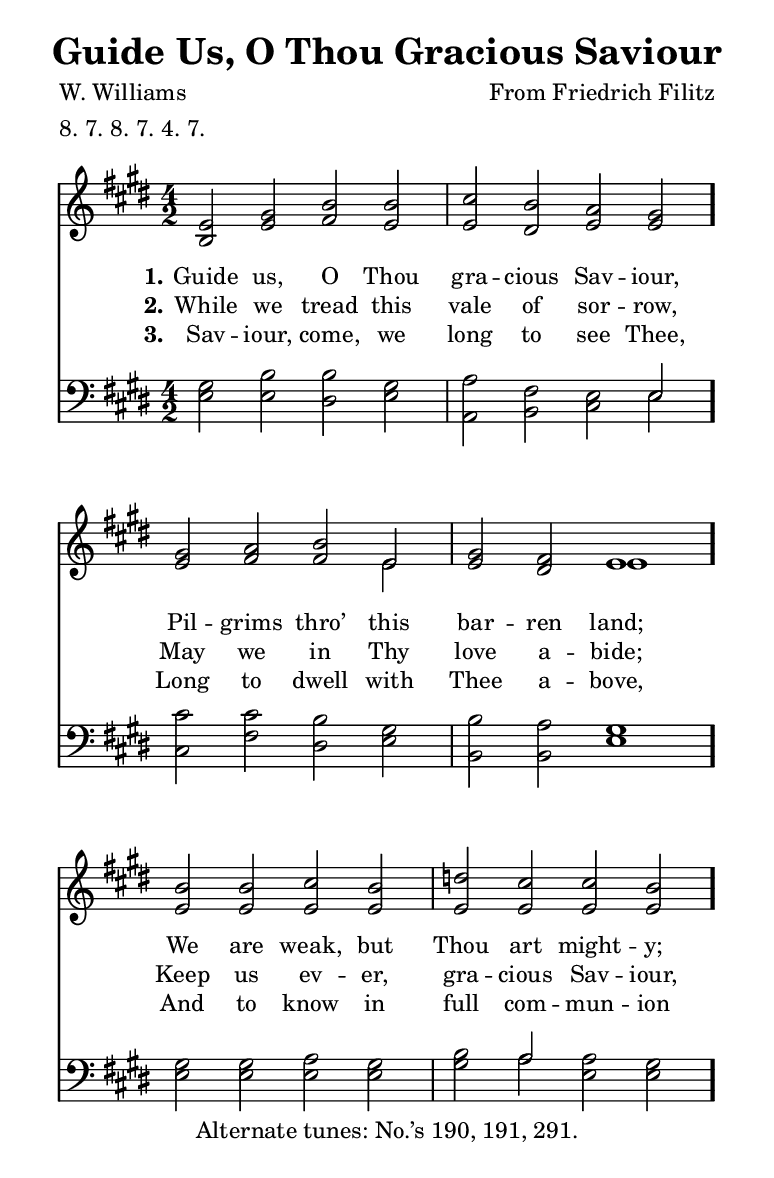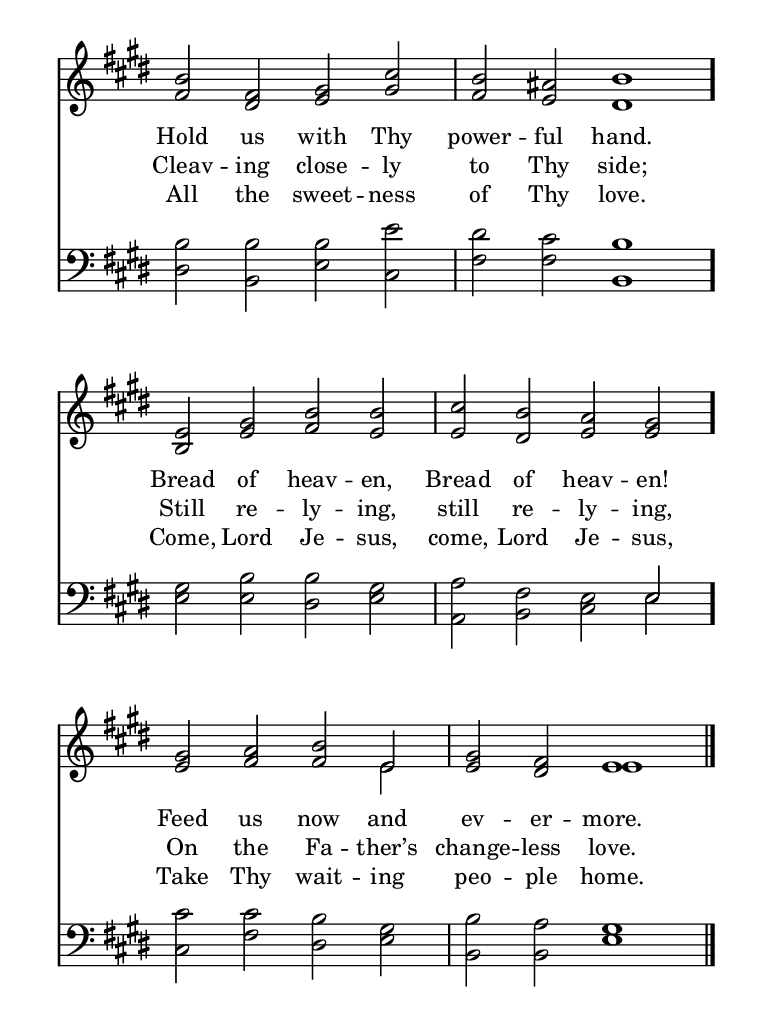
\include "common/global.ily"
\paper {
  \include "common/paper.ily"
  system-count = #(cond (is-eogsized 4) (#t #f))
  oddFooterMarkup = \markup { \fill-line { \on-the-fly \first-page "Alternate tunes: No.’s 190, 191, 291." } }
}

\header{
  hymnnumber = "163"
  title = "Guide Us, O Thou Gracious Saviour"
  tunename = "Mannheim"
  meter = "8. 7. 8. 7. 4. 7."
  poet = "W. Williams"
  composer = "From Friedrich Filitz"
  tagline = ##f
}

global = {
  \include "common/overrides.ily"
  \override Staff.TimeSignature.style = #'numbered
  \time 4/2
  \override Score.MetronomeMark.transparent = ##t % hide all fermata changes too
  \tempo 2=80
  \key e \major
  \autoBeamOff
}

notesSoprano = {
\global
\relative c' {

  e2 gis b b | cis b a gis |
  gis2 a b e, | gis fis e1 |
  b'2 b cis b | d cis cis b |
  b2 fis gis cis | b ais b1 |
  e,2 gis b b | cis b a gis |
  gis2 a b e, | gis fis e1 |

  \bar "|."

}
}

notesAlto = {
\global
\relative e' {

  b2 e fis e | e dis e e |
  e2 fis fis e | e dis e1 |
  e2 e e e | e e e e |
  fis2 dis e gis | fis e dis1 | 
  b2 e fis e | e dis e e |
  e2 fis fis e | e dis e1 |

}
}

notesTenor = {
\global
\relative a {

  gis2 b b gis | a fis e e |
  cis'2 cis b gis | b a gis1 |
  gis2 gis a gis | b a a gis |
  b2 b b e | dis cis b1 |
  gis2 b b gis | a fis e e |
  cis'2 cis b gis | b a gis1 |

}
}

notesBass = {
\global
\relative f {

  e2 e dis e | a, b cis e |
  cis2 fis dis e | b b e1 |
  e2 e e e | gis a e e |
  dis b e cis | fis fis b,1 |
  e2 e dis e | a, b cis e |
  cis2 fis dis e | b b e1 |

}
}

wordsA = \lyricmode {
\set stanza = "1."

Guide us, O Thou gra -- cious Sav -- iour, \bar "."
Pil -- grims thro’ this bar -- ren land; \bar "."
We are weak, but Thou art might -- y; \bar "."
Hold us with Thy power -- ful hand. \bar "."
Bread of heav -- en,
%{HIDE>%} Bread of heav -- en! %{<HIDE%} \bar "."
Feed us now and ev -- er -- more. \bar "."

}

wordsB = \lyricmode {
\set stanza = "2."

While we tread this vale of sor -- row,
May we in Thy love a -- bide;
Keep us ev -- er, gra -- cious Sav -- iour,
Cleav -- ing close -- ly to Thy side;
Still re -- ly -- ing,
%{HIDE>%} still re -- ly -- ing, %{<HIDE%}
On the Fa -- ther’s change -- less love.

}

wordsC = \lyricmode {
\set stanza = "3."

Sav -- iour, come, we long to see Thee,
Long to dwell with Thee a -- bove,
And to know in full com -- mun -- ion
All the sweet -- ness of Thy love.
Come, Lord Je -- sus,
%{HIDE>%} come, Lord Je -- sus, %{<HIDE%}
Take Thy wait -- ing peo -- ple home.

}

\score {
  \context ChoirStaff <<
    \context Staff = upper <<
      \set Staff.autoBeaming = ##f
      \set ChoirStaff.systemStartDelimiter = #'SystemStartBar
      \set ChoirStaff.printPartCombineTexts = ##f
      \partcombine #'(2 . 9) \notesSoprano \notesAlto
      \context NullVoice = sopranos { \voiceOne << \notesSoprano >> }
      \context NullVoice = altos { \voiceTwo << \notesAlto >> }
      \context Lyrics = one   \lyricsto sopranos \wordsA
      \context Lyrics = two   \lyricsto sopranos \wordsB
      \context Lyrics = three \lyricsto sopranos \wordsC
    >>
    \context Staff = men <<
      \set Staff.autoBeaming = ##f
      \clef bass
      \set ChoirStaff.printPartCombineTexts = ##f
      \partcombine #'(2 . 9) \notesTenor \notesBass
      \context NullVoice = tenors { \voiceOne << \notesTenor >> }
      \context NullVoice = basses { \voiceTwo << \notesBass >> }
    >>
  >>
  \layout {
    \include "common/layout.ily"
  }
  \midi{
    \include "common/midi.ily"
  }
}

\version "2.19.49"  % necessary for upgrading to future LilyPond versions.

% vi:set et ts=2 sw=2 ai nocindent syntax=lilypond:
